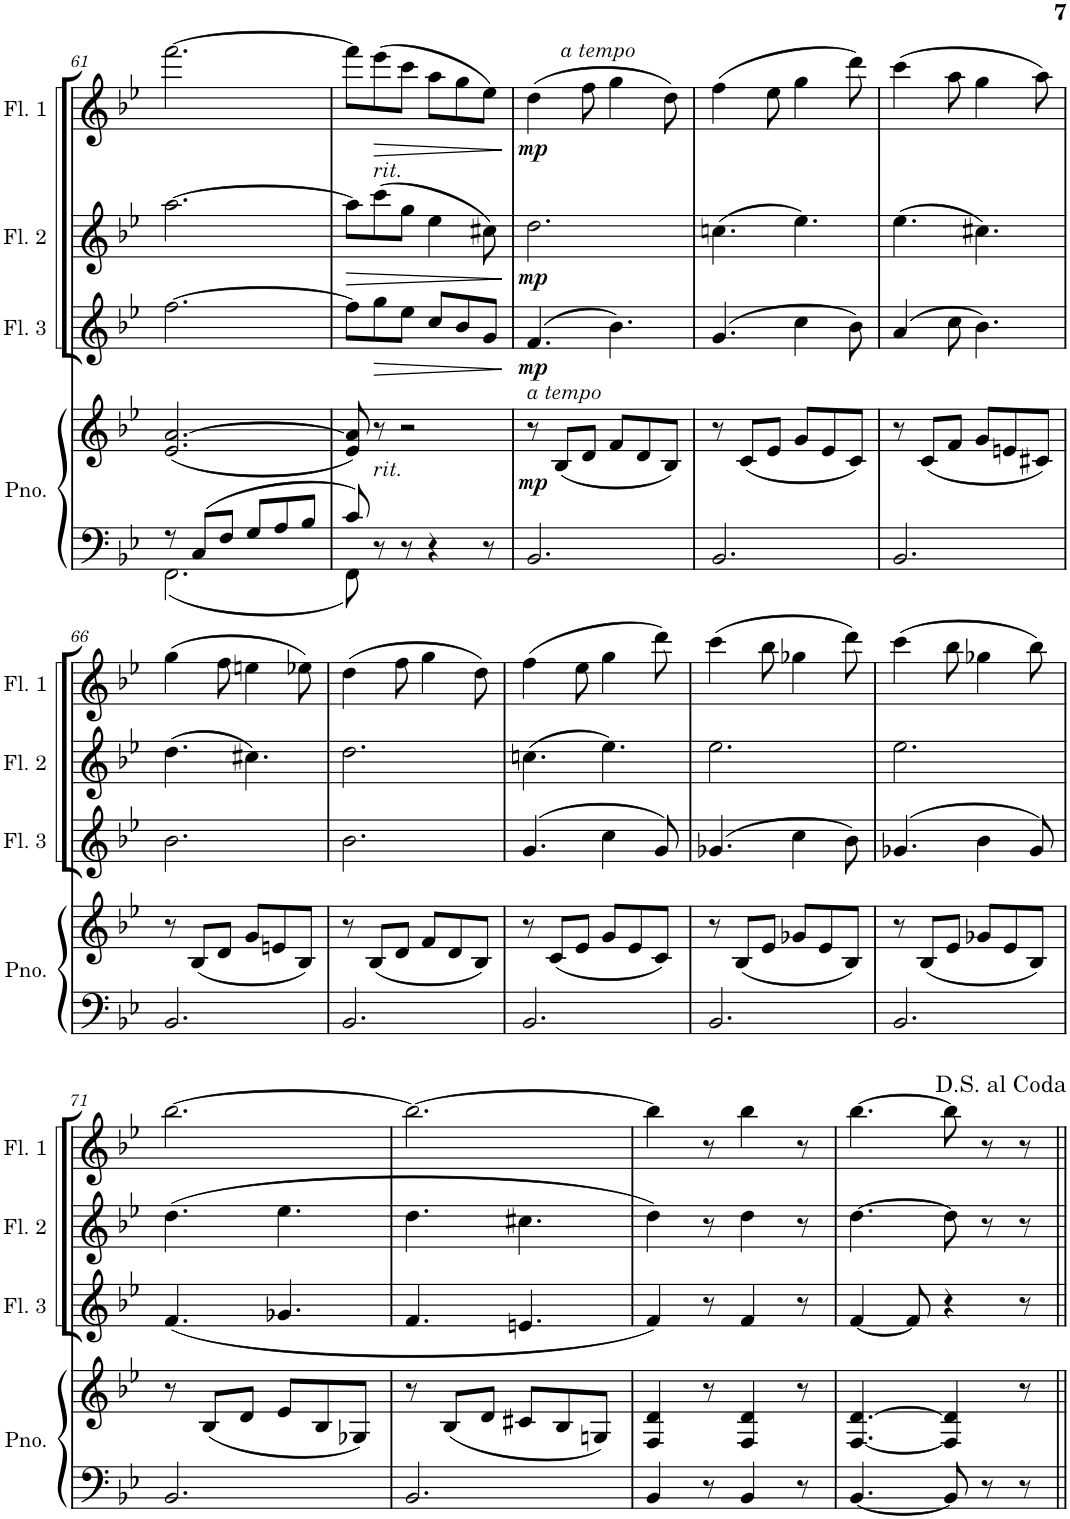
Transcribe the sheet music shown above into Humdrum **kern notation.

**kern	**kern	**dynam	**kern	**dynam	**kern	**dynam	**kern	**dynam
*part4	*part4	*part4	*part3	*part3	*part2	*part2	*part1	*part1
*staff5	*staff4	*staff4/5	*staff3	*staff3	*staff2	*staff2	*staff1	*staff1
*I"Piano	*	*	*I"Dwarsfluit 3	*	*I"Dwarsfluit 2	*	*I"Dwarsfluit 1	*
*I'Pno.	*	*	*	*	*	*	*	*
!!LO:PB:g=z
*clefF4	*clefG2	*	*clefG2	*	*clefG2	*	*clefG2	*
*k[b-e-]	*k[b-e-]	*	*k[b-e-]	*	*k[b-e-]	*	*k[b-e-]	*
*M6/8	*M6/8	*	*M6/8	*	*M6/8	*	*M6/8	*
=61	=61	=61	=61	=61	=61	=61	=61	=61
*^	*	*	*	*	*	*	*	*
8r	2.FF\	(<2.e-/ [2.a/	.	[2.ff\	.	[2.aa\	.	[2.fff\	.
8C/L	.	.	.	.	.	.	.	.	.
8F/J	.	.	.	.	.	.	.	.	.
8G/L	.	.	.	.	.	.	.	.	.
8A/	.	.	.	.	.	.	.	.	.
8B-/J	.	.	.	.	.	.	.	.	.
=62	=62	=62	=62	=62	=62	=62	=62	=62	=62
!	!	!	!	!	!	!	!LO:HP:b	!	!
8c/	8FF\	8e-/ 8a/])	.	8ff\L]	.	8aa\L]	>	8fff\L]	.
!	!	!	!	!	!	!	!	!LO:TX:b:i:t=rit.	!
!	!	!LO:TX:b:i:t=rit.	!	!	!	!	!	!	!
!	!	!	!	!	!LO:HP:b	!	!	!	!LO:HP:b
8r	2ryy	8r	.	8gg\	>	(8ccc\	.	(8eee-\	>
8r	.	2r	.	8ee-\J	.	8gg\J	.	8ccc\J	.
4r	.	.	.	8cc/L	.	4ee-\	.	8aa\L	.
.	.	.	.	8b-/	.	.	.	8gg\	.
8r	8ryy	.	.	8g/J	.	8cc#X\)	.	8ee-\J)	.
*v	*v	*	*	*	*	*	*	*	*
.	.	.	.	]	.	]	.	]
=63	=63	=63	=63	=63	=63	=63	=63	=63
!	!	!	!	!	!	!	!LO:TX:a:i:t=a tempo	!
!	!LO:TX:a:i:t=a tempo	!	!	!	!	!	!	!
!	!	!LO:DY:b	!	!LO:DY:b	!	!LO:DY:b	!	!LO:DY:b
2.BB-/	8r	mp	(4.f/	mp	2.dd\	mp	(4dd\	mp
.	(8B-/L	.	.	.	.	.	.	.
.	8d/J	.	.	.	.	.	8ff\	.
.	8f/L	.	4.b-\)	.	.	.	4gg\	.
.	8d/	.	.	.	.	.	.	.
.	8B-/J)	.	.	.	.	.	8dd\)	.
=64	=64	=64	=64	=64	=64	=64	=64	=64
2.BB-/	8r	.	(4.g/	.	(4.ccn\	.	(4ff\	.
.	(8c/L	.	.	.	.	.	.	.
.	8e-/J	.	.	.	.	.	8ee-\	.
.	8g/L	.	4cc\	.	4.ee-\)	.	4gg\	.
.	8e-/	.	.	.	.	.	.	.
.	8c/J)	.	8b-\)	.	.	.	8ddd\)	.
=65	=65	=65	=65	=65	=65	=65	=65	=65
2.BB-/	8r	.	(4a/	.	(4.ee-\	.	(4ccc\	.
.	(8c/L	.	.	.	.	.	.	.
.	8f/J	.	8cc\	.	.	.	8aa\	.
.	8g/L	.	4.b-\)	.	4.cc#X\)	.	4gg\	.
.	8en/	.	.	.	.	.	.	.
.	8c#X/J)	.	.	.	.	.	8aa\)	.
!!LO:LB:g=z
=66	=66	=66	=66	=66	=66	=66	=66	=66
2.BB-/	8r	.	2.b-\	.	(4.dd\	.	(4gg\	.
.	(8B-/L	.	.	.	.	.	.	.
.	8d/J	.	.	.	.	.	8ff\	.
.	8g/L	.	.	.	4.cc#X\)	.	4een\	.
.	8en/	.	.	.	.	.	.	.
.	8B-/J)	.	.	.	.	.	8ee-X\)	.
=67	=67	=67	=67	=67	=67	=67	=67	=67
2.BB-/	8r	.	2.b-\	.	2.dd\	.	(4dd\	.
.	(8B-/L	.	.	.	.	.	.	.
.	8d/J	.	.	.	.	.	8ff\	.
.	8f/L	.	.	.	.	.	4gg\	.
.	8d/	.	.	.	.	.	.	.
.	8B-/J)	.	.	.	.	.	8dd\)	.
=68	=68	=68	=68	=68	=68	=68	=68	=68
2.BB-/	8r	.	(4.g/	.	(4.ccn\	.	(4ff\	.
.	(8c/L	.	.	.	.	.	.	.
.	8e-/J	.	.	.	.	.	8ee-\	.
.	8g/L	.	4cc\	.	4.ee-\)	.	4gg\	.
.	8e-/	.	.	.	.	.	.	.
.	8c/J)	.	8g/)	.	.	.	8ddd\)	.
=69	=69	=69	=69	=69	=69	=69	=69	=69
2.BB-/	8r	.	(4.g-X/	.	2.ee-\	.	(4ccc\	.
.	(8B-/L	.	.	.	.	.	.	.
.	8e-/J	.	.	.	.	.	8bb-\	.
.	8g-X/L	.	4cc\	.	.	.	4gg-X\	.
.	8e-/	.	.	.	.	.	.	.
.	8B-/J)	.	8b-\)	.	.	.	8ddd\)	.
=70	=70	=70	=70	=70	=70	=70	=70	=70
2.BB-/	8r	.	(4.g-X/	.	2.ee-\	.	(4ccc\	.
.	(8B-/L	.	.	.	.	.	.	.
.	8e-/J	.	.	.	.	.	8bb-\	.
.	8g-X/L	.	4b-\	.	.	.	4gg-X\	.
.	8e-/	.	.	.	.	.	.	.
.	8B-/J)	.	8g-/)	.	.	.	8bb-\)	.
!!LO:LB:g=z
=71	=71	=71	=71	=71	=71	=71	=71	=71
2.BB-/	8r	.	(4.f/	.	(4.dd\	.	[2.bb-\	.
.	(8B-/L	.	.	.	.	.	.	.
.	8d/J	.	.	.	.	.	.	.
.	8e-/L	.	4.g-X/	.	4.ee-\	.	.	.
.	8B-/	.	.	.	.	.	.	.
.	8G-X/J)	.	.	.	.	.	.	.
=72	=72	=72	=72	=72	=72	=72	=72	=72
2.BB-/	8r	.	4.f/	.	4.dd\	.	2.bb-\_	.
.	(8B-/L	.	.	.	.	.	.	.
.	8d/J	.	.	.	.	.	.	.
.	8c#X/L	.	4.en/	.	4.cc#X\	.	.	.
.	8B-/	.	.	.	.	.	.	.
.	8Gn/J)	.	.	.	.	.	.	.
=73	=73	=73	=73	=73	=73	=73	=73	=73
4BB-/	4F/ 4d/	.	4f/)	.	4dd\)	.	4bb-\]	.
8r	8r	.	8r	.	8r	.	8r	.
4BB-/	4F/ 4d/	.	4f/	.	4dd\	.	4bb-\	.
8r	8r	.	8r	.	8r	.	8r	.
=74	=74	=74	=74	=74	=74	=74	=74	=74
[4.BB-/	[4.F/ [4.d/	.	[4f/	.	[4.dd\	.	[4.bb-\	.
.	.	.	8f/]	.	.	.	.	.
8BB-/]	4F/] 4d/]	.	4r	.	8dd\]	.	8bb-\]	.
8r	.	.	.	.	8r	.	8r	.
8r	8r	.	8r	.	8r	.	8r	.
=||	=||	=||	=||	=||	=||	=||	=||	=||
*-	*-	*-	*-	*-	*-	*-	*-	*-
